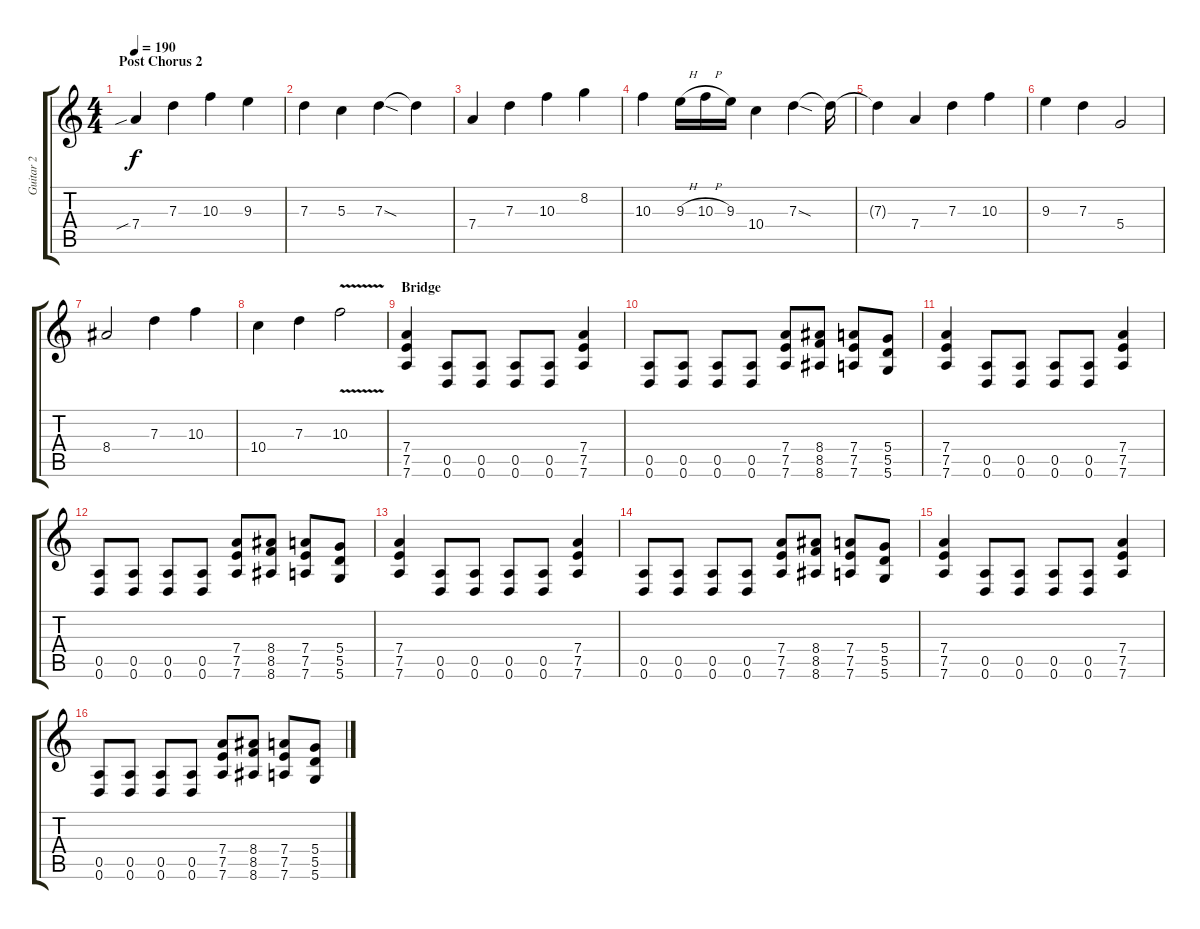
\track ("Guitar 2" "Guitar 2") {instrument overdrivenguitar}
\staff {score tabs}
\tuning (E4 B3 G3 D3 A2 D2) {hide}
\ts (4 4)
\section ("" "Post Chorus 2")
\tempo 190
\clef g2
\ks c
7.4{sib}.4{dy f} 7.3.4 10.3.4 9.3.4 |
7.3.4 5.3.4 7.3{sod}.4 7.3{t}.4 |
7.4.4 7.3.4 10.3.4 8.2.4 |
10.3.4 9.3{h}.16 10.3{h}.16 9.3.16 10.4.4 7.3{sod}.4 7.3{t}.16 |
7.3{t}.4 7.4.4 7.3.4 10.3.4 |
9.3.4 7.3.4 5.4.2 |
8.4.2 7.3.4 10.3.4 |
10.4.4 7.3.4 10.3{v}.2 |
\section ("" "Bridge")
(7.4 7.5 7.6).4 (0.5 0.6).8 (0.5 0.6).8 (0.5 0.6).8 (0.5 0.6).8 (7.4 7.5 7.6).4 |
(0.5 0.6).8 (0.5 0.6).8 (0.5 0.6).8 (0.5 0.6).8 (7.4 7.5 7.6).8 (8.4 8.5 8.6).8 (7.4 7.5 7.6).8 (5.4 5.5 5.6).8 |
(7.4 7.5 7.6).4 (0.5 0.6).8 (0.5 0.6).8 (0.5 0.6).8 (0.5 0.6).8 (7.4 7.5 7.6).4 |
(0.5 0.6).8 (0.5 0.6).8 (0.5 0.6).8 (0.5 0.6).8 (7.4 7.5 7.6).8 (8.4 8.5 8.6).8 (7.4 7.5 7.6).8 (5.4 5.5 5.6).8 |
(7.4 7.5 7.6).4 (0.5 0.6).8 (0.5 0.6).8 (0.5 0.6).8 (0.5 0.6).8 (7.4 7.5 7.6).4 |
(0.5 0.6).8 (0.5 0.6).8 (0.5 0.6).8 (0.5 0.6).8 (7.4 7.5 7.6).8 (8.4 8.5 8.6).8 (7.4 7.5 7.6).8 (5.4 5.5 5.6).8 |
(7.4 7.5 7.6).4 (0.5 0.6).8 (0.5 0.6).8 (0.5 0.6).8 (0.5 0.6).8 (7.4 7.5 7.6).4 |
(0.5 0.6).8 (0.5 0.6).8 (0.5 0.6).8 (0.5 0.6).8 (7.4 7.5 7.6).8 (8.4 8.5 8.6).8 (7.4 7.5 7.6).8 (5.4 5.5 5.6).8
